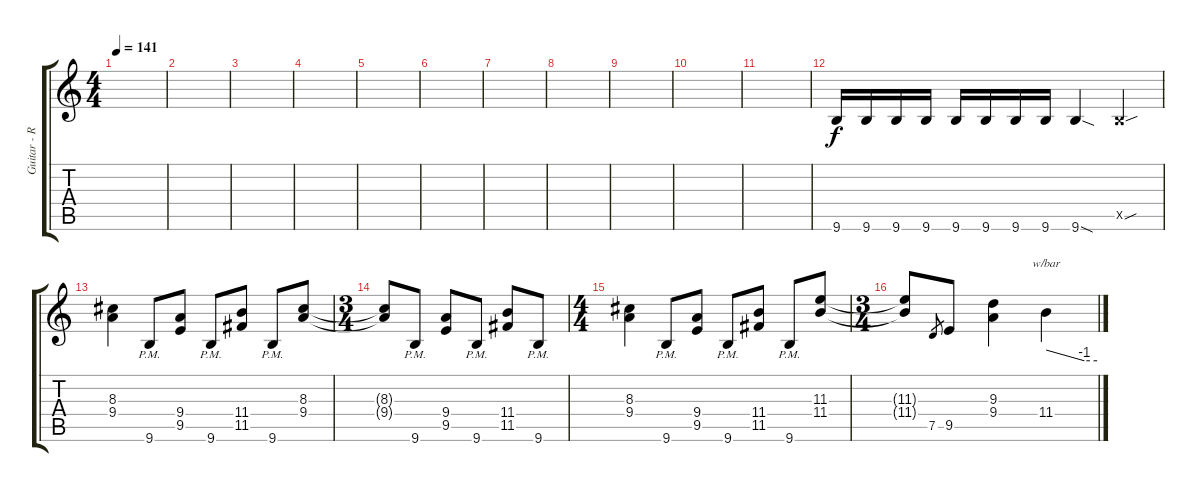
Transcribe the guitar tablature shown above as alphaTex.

\track ("Guitar - Rythm/Lead" "Guitar - R") {instrument distortionguitar}
\staff {score tabs}
\tuning (D4 A3 F3 C3 G2 D2) {hide}
\ts (4 4)
\tempo 141
\clef g2
\ks c
|
|
|
|
|
|
|
|
|
|
|
9.6.16 9.6.16 9.6.16 9.6.16 9.6.16 9.6.16 9.6.16 9.6.16 9.6{sod}.4 4.5{sou x}.4 |
(8.3 9.4).4 9.6{pm}.8 (9.4 9.5).8 9.6{pm}.8 (11.4 11.5).8 9.6{pm}.8 (8.3 9.4).8 |
\ts (3 4)
(8.3{t} 9.4{t}).8 9.6{pm}.8 (9.4 9.5).8 9.6{pm}.8 (11.4 11.5).8 9.6{pm}.8 |
\ts (4 4)
(8.3 9.4).4 9.6{pm}.8 (9.4 9.5).8 9.6{pm}.8 (11.4 11.5).8 9.6{pm}.8 (11.3 11.4).8 |
\ts (3 4)
(11.3{t} 11.4{t}).8 7.5.8{gr} 9.5.8 (9.3 9.4).4 11.4.4{tbe (custom default 0 0 45 -4 60 -4)}
